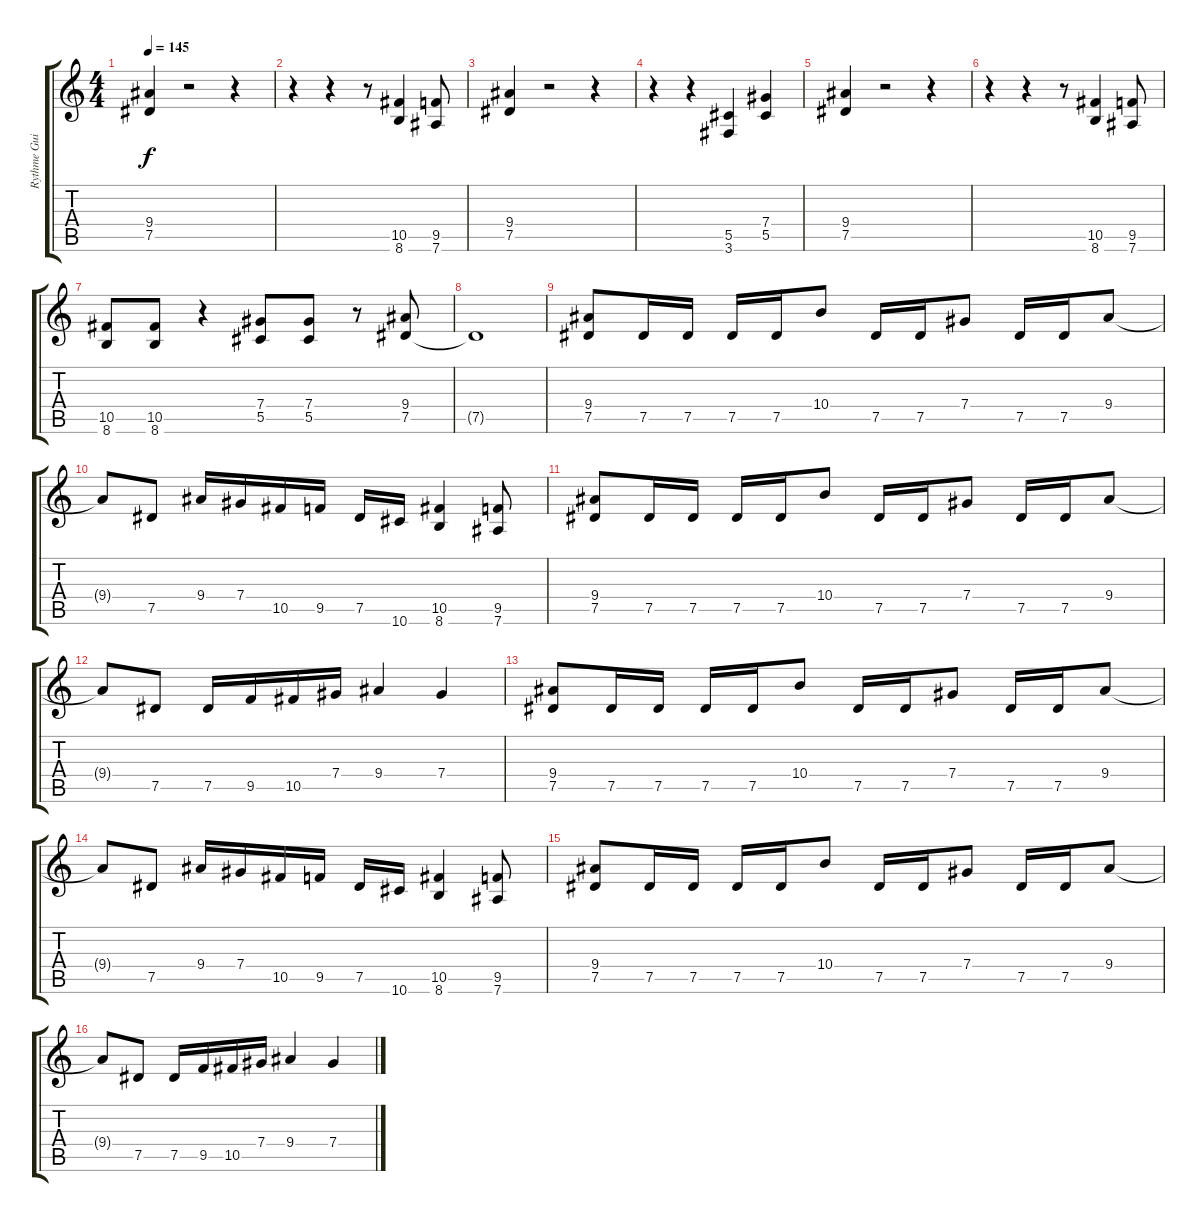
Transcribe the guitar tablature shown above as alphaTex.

\track ("Rythme Guitar" "Rythme Gui") {instrument distortionguitar}
\staff {score tabs}
\tuning (Eb4 Bb3 Gb3 Db3 Ab2 Eb2) {hide}
\ts (4 4)
\tempo 145
\clef g2
\ks c
(9.4 7.5).4{dy f instrument distortionguitar} r.2 r.4 |
r.4 r.4 r.8 (10.5 8.6).4 (9.5 7.6).8 |
(9.4 7.5).4 r.2 r.4 |
r.4 r.4 (5.5 3.6).4 (7.4 5.5).4 |
(9.4 7.5).4 r.2 r.4 |
r.4 r.4 r.8 (10.5 8.6).4 (9.5 7.6).8 |
(10.5 8.6).8 (10.5 8.6).8 r.4 (7.4 5.5).8 (7.4 5.5).8 r.8 (9.4 7.5).8 |
7.5{t}.1 |
(9.4 7.5).8 7.5.16 7.5.16 7.5.16 7.5.16 10.4.8 7.5.16 7.5.16 7.4.8 7.5.16 7.5.16 9.4.8 |
9.4{t}.8 7.5.8 9.4.16 7.4.16 10.5.16 9.5.16 7.5.16 10.6.16 (10.5 8.6).4 (9.5 7.6).8 |
(9.4 7.5).8 7.5.16 7.5.16 7.5.16 7.5.16 10.4.8 7.5.16 7.5.16 7.4.8 7.5.16 7.5.16 9.4.8 |
9.4{t}.8 7.5.8 7.5.16 9.5.16 10.5.16 7.4.16 9.4.4 7.4.4 |
(9.4 7.5).8 7.5.16 7.5.16 7.5.16 7.5.16 10.4.8 7.5.16 7.5.16 7.4.8 7.5.16 7.5.16 9.4.8 |
9.4{t}.8 7.5.8 9.4.16 7.4.16 10.5.16 9.5.16 7.5.16 10.6.16 (10.5 8.6).4 (9.5 7.6).8 |
(9.4 7.5).8 7.5.16 7.5.16 7.5.16 7.5.16 10.4.8 7.5.16 7.5.16 7.4.8 7.5.16 7.5.16 9.4.8 |
9.4{t}.8 7.5.8 7.5.16 9.5.16 10.5.16 7.4.16 9.4.4 7.4.4
